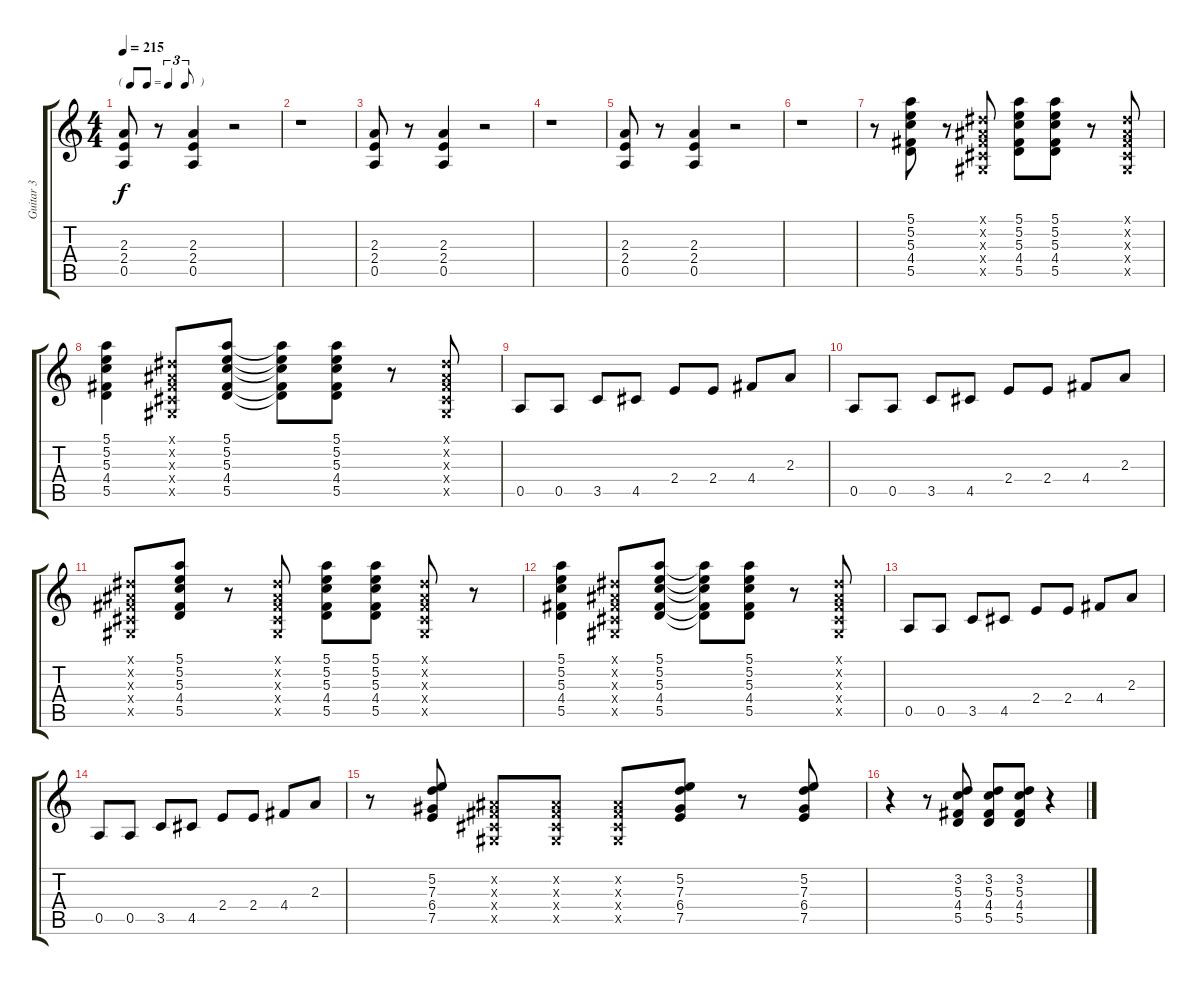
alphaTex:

\track ("Guitar 3" "Guitar 3") {instrument electricguitarclean}
\staff {score tabs}
\tuning (E4 B3 G3 D3 A2 E2) {hide}
\ts (4 4)
\tf triplet8th
\tempo 215
\clef g2
\ks c
(2.3 2.4 0.5).8{dy f} r.8 (2.3 2.4 0.5).4 r.2 |
r.1 |
(2.3 2.4 0.5).8 r.8 (2.3 2.4 0.5).4 r.2 |
r.1 |
(2.3 2.4 0.5).8 r.8 (2.3 2.4 0.5).4 r.2 |
r.1 |
r.8 (5.1 5.2 5.3 4.4 5.5).8 r.8 (-1.1{x} -1.2{x} -1.3{x} -1.4{x} -1.5{x}).8 (5.1 5.2 5.3 4.4 5.5).8 (5.1 5.2 5.3 4.4 5.5).8 r.8 (-1.1{x} -1.2{x} -1.3{x} -1.4{x} -1.5{x}).8 |
(5.1 5.2 5.3 4.4 5.5).4 (-1.1{x} -1.2{x} -1.3{x} -1.4{x} -1.5{x}).8 (5.1 5.2 5.3 4.4 5.5).8 (5.1{t} 5.2{t} 5.3{t} 4.4{t} 5.5{t}).8 (5.1 5.2 5.3 4.4 5.5).8 r.8 (-1.1{x} -1.2{x} -1.3{x} -1.4{x} -1.5{x}).8 |
0.5.8 0.5.8 3.5.8 4.5.8 2.4.8 2.4.8 4.4.8 2.3.8 |
0.5.8 0.5.8 3.5.8 4.5.8 2.4.8 2.4.8 4.4.8 2.3.8 |
(-1.1{x} -1.2{x} -1.3{x} -1.4{x} -1.5{x}).8 (5.1 5.2 5.3 4.4 5.5).8 r.8 (-1.1{x} -1.2{x} -1.3{x} -1.4{x} -1.5{x}).8 (5.1 5.2 5.3 4.4 5.5).8 (5.1 5.2 5.3 4.4 5.5).8 (-1.1{x} -1.2{x} -1.3{x} -1.4{x} -1.5{x}).8 r.8 |
(5.1 5.2 5.3 4.4 5.5).4 (-1.1{x} -1.2{x} -1.3{x} -1.4{x} -1.5{x}).8 (5.1 5.2 5.3 4.4 5.5).8 (5.1{t} 5.2{t} 5.3{t} 4.4{t} 5.5{t}).8 (5.1 5.2 5.3 4.4 5.5).8 r.8 (-1.1{x} -1.2{x} -1.3{x} -1.4{x} -1.5{x}).8 |
0.5.8 0.5.8 3.5.8 4.5.8 2.4.8 2.4.8 4.4.8 2.3.8 |
0.5.8 0.5.8 3.5.8 4.5.8 2.4.8 2.4.8 4.4.8 2.3.8 |
r.8 (5.2 7.3 6.4 7.5).8 (-1.2{x} -1.3{x} -1.4{x} -1.5{x}).8 (-1.2{x} -1.3{x} -1.4{x} -1.5{x}).8 (-1.2{x} -1.3{x} -1.4{x} -1.5{x}).8 (5.2 7.3 6.4 7.5).8 r.8 (5.2 7.3 6.4 7.5).8 |
r.4 r.8 (3.2 5.3 4.4 5.5).8 (3.2 5.3 4.4 5.5).8 (3.2 5.3 4.4 5.5).8 r.4
